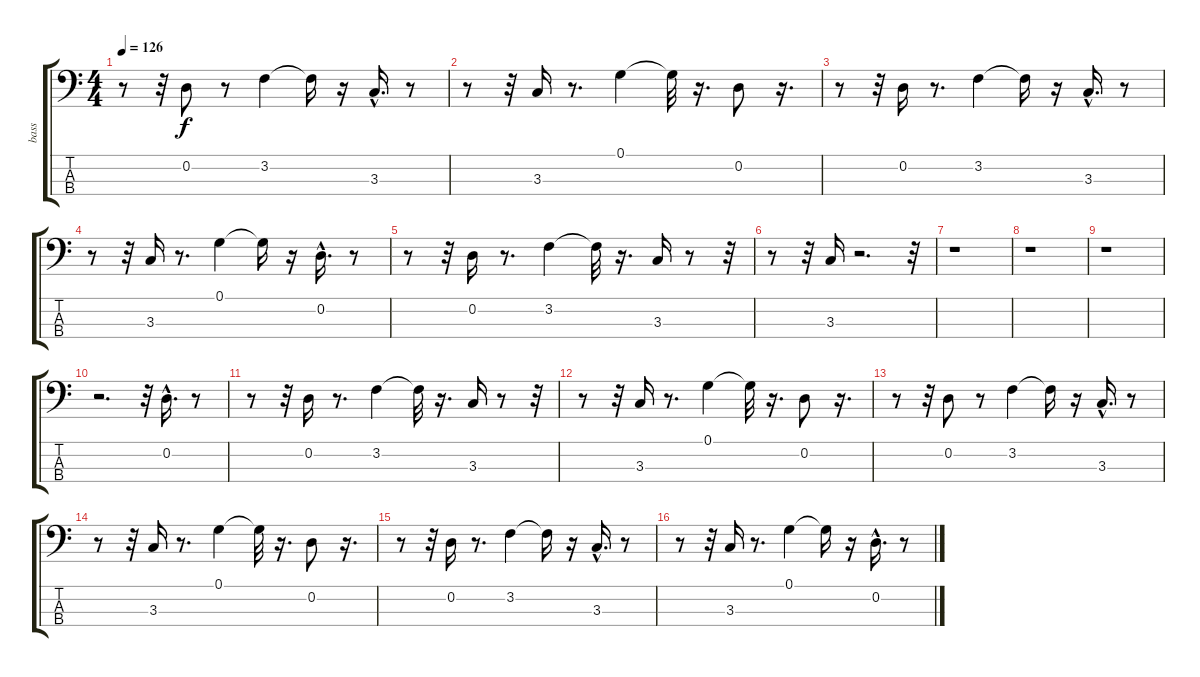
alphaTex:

\track ("bass" "bass") {instrument electricbassfinger}
\staff {score tabs}
\tuning (G2 D2 A1 E1) {hide}
\ts (4 4)
\tempo 126
\clef f4
\ks c
r.8{dy f} r.32 0.2.8 r.8 3.2.4 3.2{t}.16 r.16 3.3{hac}.16{d} r.8 |
r.8 r.32 3.3.16 r.8{d} 0.1.4 0.1{t}.32 r.16{d} 0.2.8 r.16{d} |
r.8 r.32 0.2.16 r.8{d} 3.2.4 3.2{t}.16 r.16 3.3{hac}.16{d} r.8 |
r.8 r.32 3.3.16 r.8{d} 0.1.4 0.1{t}.16 r.16 0.2{hac}.16{d} r.8 |
r.8 r.32 0.2.16 r.8{d} 3.2.4 3.2{t}.32 r.16{d} 3.3.16 r.8 r.32 |
r.8 r.32 3.3.16 r.2{d} r.32 |
r.1 |
r.1 |
r.1 |
r.2{d} r.32 0.2{hac}.16{d} r.8 |
r.8 r.32 0.2.16 r.8{d} 3.2.4 3.2{t}.32 r.16{d} 3.3.16 r.8 r.32 |
r.8 r.32 3.3.16 r.8{d} 0.1.4 0.1{t}.32 r.16{d} 0.2.8 r.16{d} |
r.8 r.32 0.2.8 r.8 3.2.4 3.2{t}.16 r.16 3.3{hac}.16{d} r.8 |
r.8 r.32 3.3.16 r.8{d} 0.1.4 0.1{t}.32 r.16{d} 0.2.8 r.16{d} |
r.8 r.32 0.2.16 r.8{d} 3.2.4 3.2{t}.16 r.16 3.3{hac}.16{d} r.8 |
r.8 r.32 3.3.16 r.8{d} 0.1.4 0.1{t}.16 r.16 0.2{hac}.16{d} r.8
